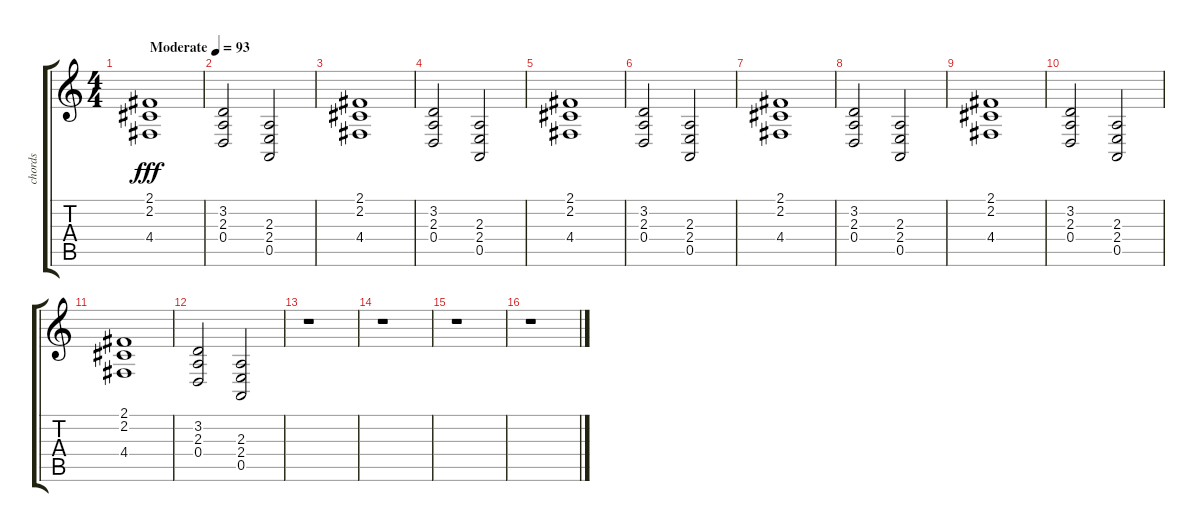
\track ("chords" "chords") {instrument acousticgrandpiano}
\staff {score tabs}
\tuning (E4 B3 G3 D3 A2 E2) {hide}
\ts (4 4)
\tempo (93 "Moderate")
\clef g2
\ks c
(2.1 2.2 4.4).1{dy fff instrument acousticgrandpiano} |
(3.2 2.3 0.4).2 (2.3 2.4 0.5).2 |
(2.1 2.2 4.4).1 |
(3.2 2.3 0.4).2 (2.3 2.4 0.5).2 |
(2.1 2.2 4.4).1 |
(3.2 2.3 0.4).2 (2.3 2.4 0.5).2 |
(2.1 2.2 4.4).1 |
(3.2 2.3 0.4).2 (2.3 2.4 0.5).2 |
(2.1 2.2 4.4).1 |
(3.2 2.3 0.4).2 (2.3 2.4 0.5).2 |
(2.1 2.2 4.4).1 |
(3.2 2.3 0.4).2 (2.3 2.4 0.5).2 |
r.1 |
r.1 |
r.1 |
r.1
